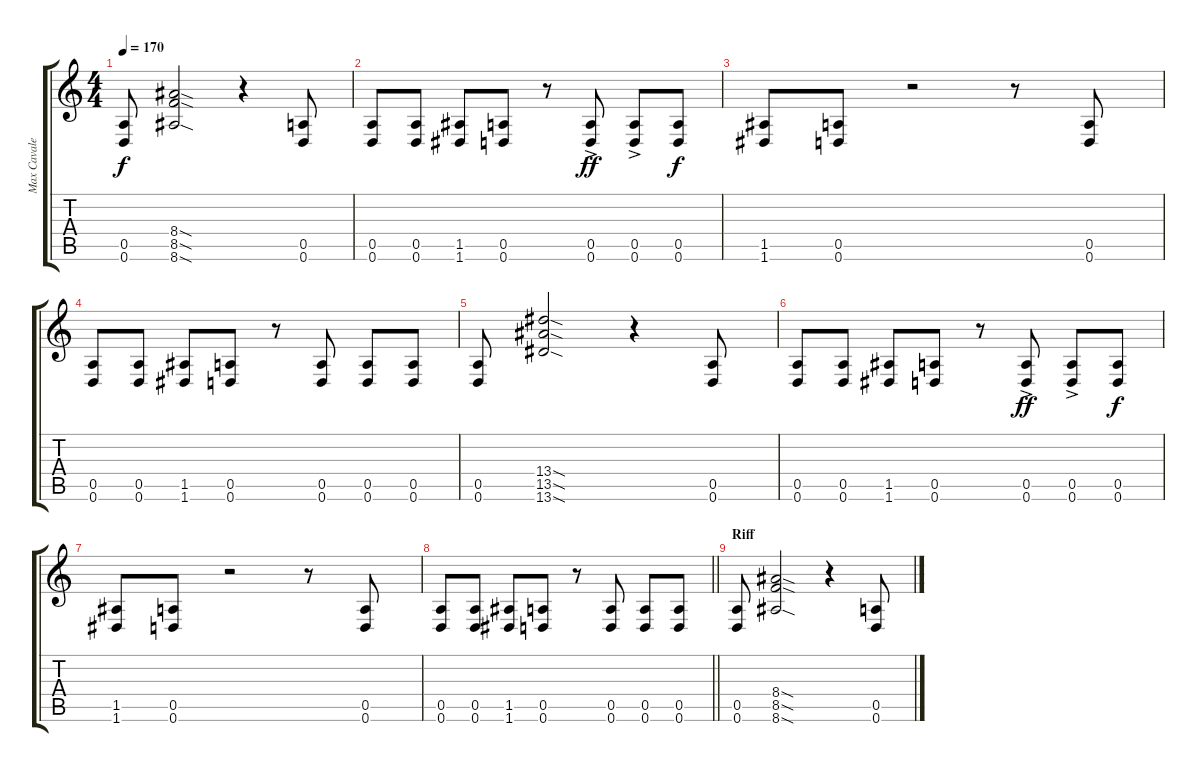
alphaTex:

\track ("Max Cavalera " "Max Cavale") {instrument distortionguitar}
\staff {score tabs}
\tuning (E4 B3 G3 D3 A2 D2) {hide}
\ts (4 4)
\tempo 170
\clef g2
\ks c
(0.5 0.6).8{dy f} (8.4{sod} 8.5{sod} 8.6{sod}).2 r.4 (0.5 0.6).8 |
(0.5 0.6).8 (0.5 0.6).8 (1.5 1.6).8 (0.5 0.6).8 r.8 (0.5{ac} 0.6{ac}).8{dy ff} (0.5{ac} 0.6{ac}).8 (0.5 0.6).8{dy f} |
(1.5 1.6).8 (0.5 0.6).8 r.2 r.8 (0.5 0.6).8 |
(0.5 0.6).8 (0.5 0.6).8 (1.5 1.6).8 (0.5 0.6).8 r.8 (0.5 0.6).8 (0.5 0.6).8 (0.5 0.6).8 |
(0.5 0.6).8 (13.4{sod} 13.5{sod} 13.6{sod}).2 r.4 (0.5 0.6).8 |
(0.5 0.6).8 (0.5 0.6).8 (1.5 1.6).8 (0.5 0.6).8 r.8 (0.5{ac} 0.6{ac}).8{dy ff} (0.5{ac} 0.6{ac}).8 (0.5 0.6).8{dy f} |
(1.5 1.6).8 (0.5 0.6).8 r.2 r.8 (0.5 0.6).8 |
\barLineRight lightlight
(0.5 0.6).8 (0.5 0.6).8 (1.5 1.6).8 (0.5 0.6).8 r.8 (0.5 0.6).8 (0.5 0.6).8 (0.5 0.6).8 |
\section ("" "Riff ")
(0.5 0.6).8 (8.4{sod} 8.5{sod} 8.6{sod}).2 r.4 (0.5 0.6).8
